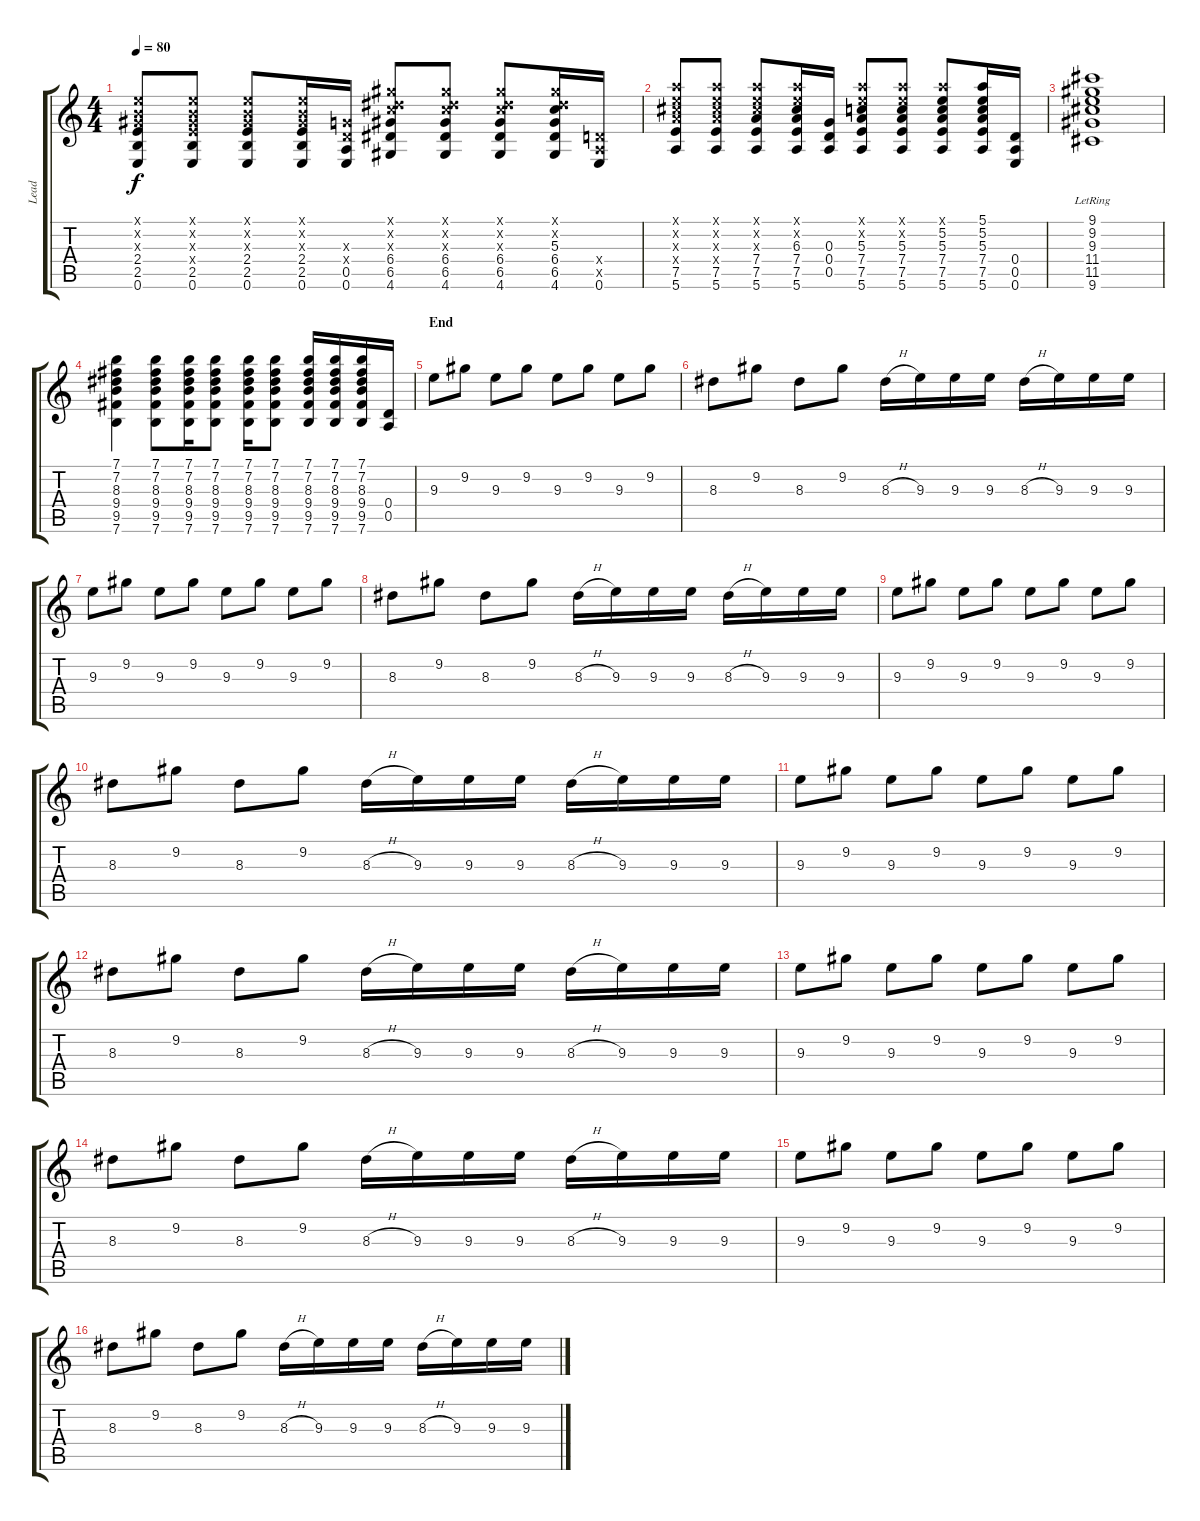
\track ("Lead" "Lead") {instrument distortionguitar}
\staff {score tabs}
\tuning (E4 B3 G3 D3 A2 E2) {hide}
\ts (4 4)
\tempo 80
\clef g2
\ks c
(0.1{x} 0.2{x} 1.3{x} 2.4 2.5 0.6).8{dy f} (0.1{x} 0.2{x} 1.3{x} 2.4{x} 2.5 0.6).8 (0.1{x} 0.2{x} 1.3{x} 2.4 2.5 0.6).8 (0.1{x} 0.2{x} 1.3{x} 2.4 2.5 0.6).16 (0.3{x} 0.4{x} 0.5 0.6).16 (4.1{x} 4.2{x} 5.3{x} 6.4 6.5 4.6).8 (4.1{x} 4.2{x} 5.3{x} 6.4 6.5 4.6).8 (4.1{x} 4.2{x} 5.3{x} 6.4 6.5 4.6).8 (4.1{x} 4.2{x} 5.3 6.4 6.5 4.6).16 (0.4{x} 0.5{x} 0.6).16 |
(5.1{x} 5.2{x} 6.3{x} 7.4{x} 7.5 5.6).8 (5.1{x} 5.2{x} 6.3{x} 7.4{x} 7.5 5.6).8 (5.1{x} 5.2{x} 6.3{x} 7.4 7.5 5.6).8 (5.1{x} 5.2{x} 6.3 7.4 7.5 5.6).16 (0.3 0.4 0.5).16 (5.1{x} 5.2{x} 5.3 7.4 7.5 5.6).8 (5.1{x} 5.2{x} 5.3 7.4 7.5 5.6).8 (5.1{x} 5.2 5.3 7.4 7.5 5.6).8 (5.1 5.2 5.3 7.4 7.5 5.6).16 (0.4 0.5 0.6).16 |
(9.1{lr} 9.2{lr} 9.3{lr} 11.4{lr} 11.5{lr} 9.6{lr}).1 |
(7.1 7.2 8.3 9.4 9.5 7.6).4 (7.1 7.2 8.3 9.4 9.5 7.6).8 (7.1 7.2 8.3 9.4 9.5 7.6).16 (7.1 7.2 8.3 9.4 9.5 7.6).8 (7.1 7.2 8.3 9.4 9.5 7.6).16 (7.1 7.2 8.3 9.4 9.5 7.6).8 (7.1 7.2 8.3 9.4 9.5 7.6).16 (7.1 7.2 8.3 9.4 9.5 7.6).16 (7.1 7.2 8.3 9.4 9.5 7.6).16 (0.4 0.5).16 |
\section ("" "End")
9.3.8 9.2.8 9.3.8 9.2.8 9.3.8 9.2.8 9.3.8 9.2.8 |
8.3.8 9.2.8 8.3.8 9.2.8 8.3{h}.16 9.3.16 9.3.16 9.3.16 8.3{h}.16 9.3.16 9.3.16 9.3.16 |
9.3.8 9.2.8 9.3.8 9.2.8 9.3.8 9.2.8 9.3.8 9.2.8 |
8.3.8 9.2.8 8.3.8 9.2.8 8.3{h}.16 9.3.16 9.3.16 9.3.16 8.3{h}.16 9.3.16 9.3.16 9.3.16 |
9.3.8 9.2.8 9.3.8 9.2.8 9.3.8 9.2.8 9.3.8 9.2.8 |
8.3.8 9.2.8 8.3.8 9.2.8 8.3{h}.16 9.3.16 9.3.16 9.3.16 8.3{h}.16 9.3.16 9.3.16 9.3.16 |
9.3.8 9.2.8 9.3.8 9.2.8 9.3.8 9.2.8 9.3.8 9.2.8 |
8.3.8 9.2.8 8.3.8 9.2.8 8.3{h}.16 9.3.16 9.3.16 9.3.16 8.3{h}.16 9.3.16 9.3.16 9.3.16 |
9.3.8{volume 7} 9.2.8 9.3.8 9.2.8 9.3.8 9.2.8 9.3.8 9.2.8 |
8.3.8 9.2.8 8.3.8 9.2.8 8.3{h}.16 9.3.16 9.3.16 9.3.16 8.3{h}.16 9.3.16 9.3.16 9.3.16 |
9.3.8{volume 0} 9.2.8 9.3.8 9.2.8 9.3.8 9.2.8 9.3.8 9.2.8 |
8.3.8 9.2.8 8.3.8 9.2.8 8.3{h}.16 9.3.16 9.3.16 9.3.16 8.3{h}.16 9.3.16 9.3.16 9.3.16
